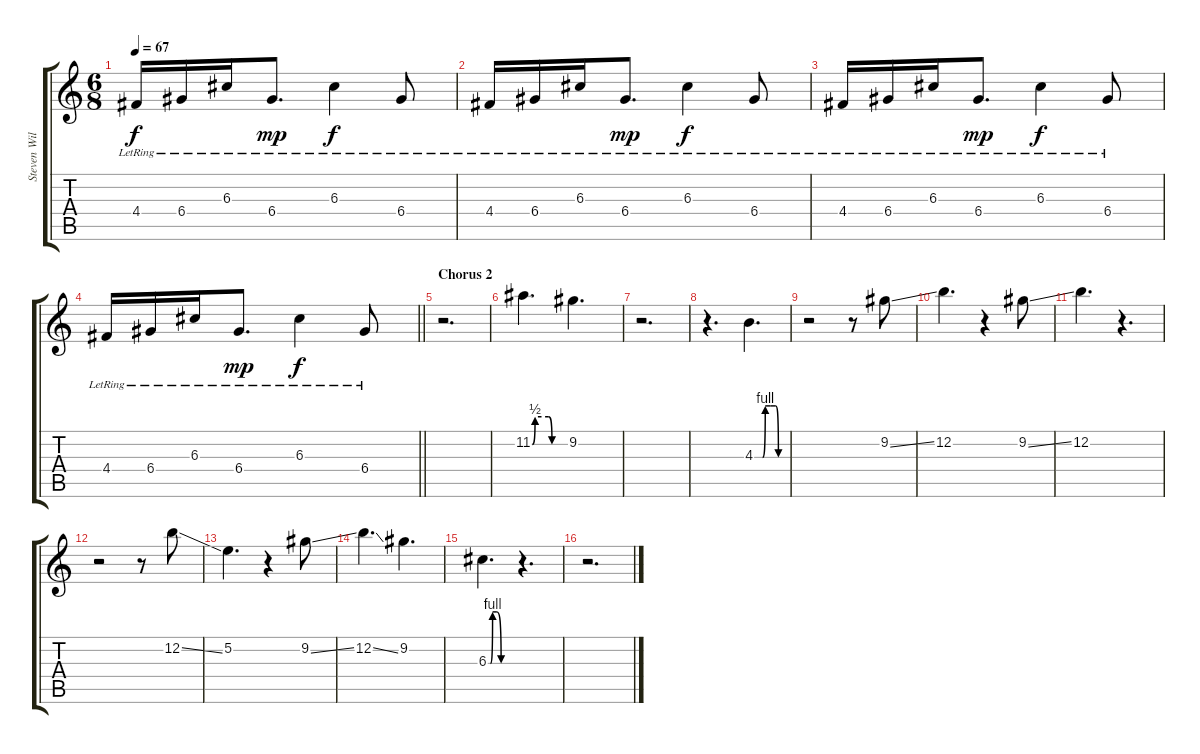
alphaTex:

\track ("Steven Wilson (Guitar)" "Steven Wil") {instrument electricguitarjazz}
\staff {score tabs}
\tuning (E4 B3 G3 D3 A2 E2) {hide}
\ts (6 8)
\tempo 67
\clef g2
\ks c
4.4{lr}.16{dy f} 6.4{lr}.16 6.3{lr}.16 6.4{lr}.8{d dy mp} 6.3{lr}.4{dy f} 6.4{lr}.8 |
4.4{lr}.16 6.4{lr}.16 6.3{lr}.16 6.4{lr}.8{d dy mp} 6.3{lr}.4{dy f} 6.4{lr}.8 |
4.4{lr}.16 6.4{lr}.16 6.3{lr}.16 6.4{lr}.8{d dy mp} 6.3{lr}.4{dy f} 6.4{lr}.8 |
\barLineRight lightlight
4.4{lr}.16 6.4{lr}.16 6.3{lr}.16 6.4{lr}.8{d dy mp} 6.3{lr}.4{dy f} 6.4{lr}.8 |
\section ("" "Chorus 2")
r.2{d} |
11.2{be (custom 0 0 5 2 30 2 36 0 60 0)}.4{d} 9.2.4{d} |
r.2{d} |
r.4{d} 4.3{be (custom 0 0 15 0 20 4 30 4 40 4 45 0 60 0)}.4{d} |
r.2 r.8 9.2{ss}.8 |
12.2.4{d} r.4 9.2{ss}.8 |
12.2.4{d} r.4{d} |
r.2 r.8 12.2{ss}.8 |
5.2.4{d} r.4 9.2{ss}.8 |
12.2{ss}.4{d} 9.2.4{d} |
6.3{be (custom 0 0 5 0 10 4 20 4 30 0 60 0)}.4{d} r.4{d} |
r.2{d}
